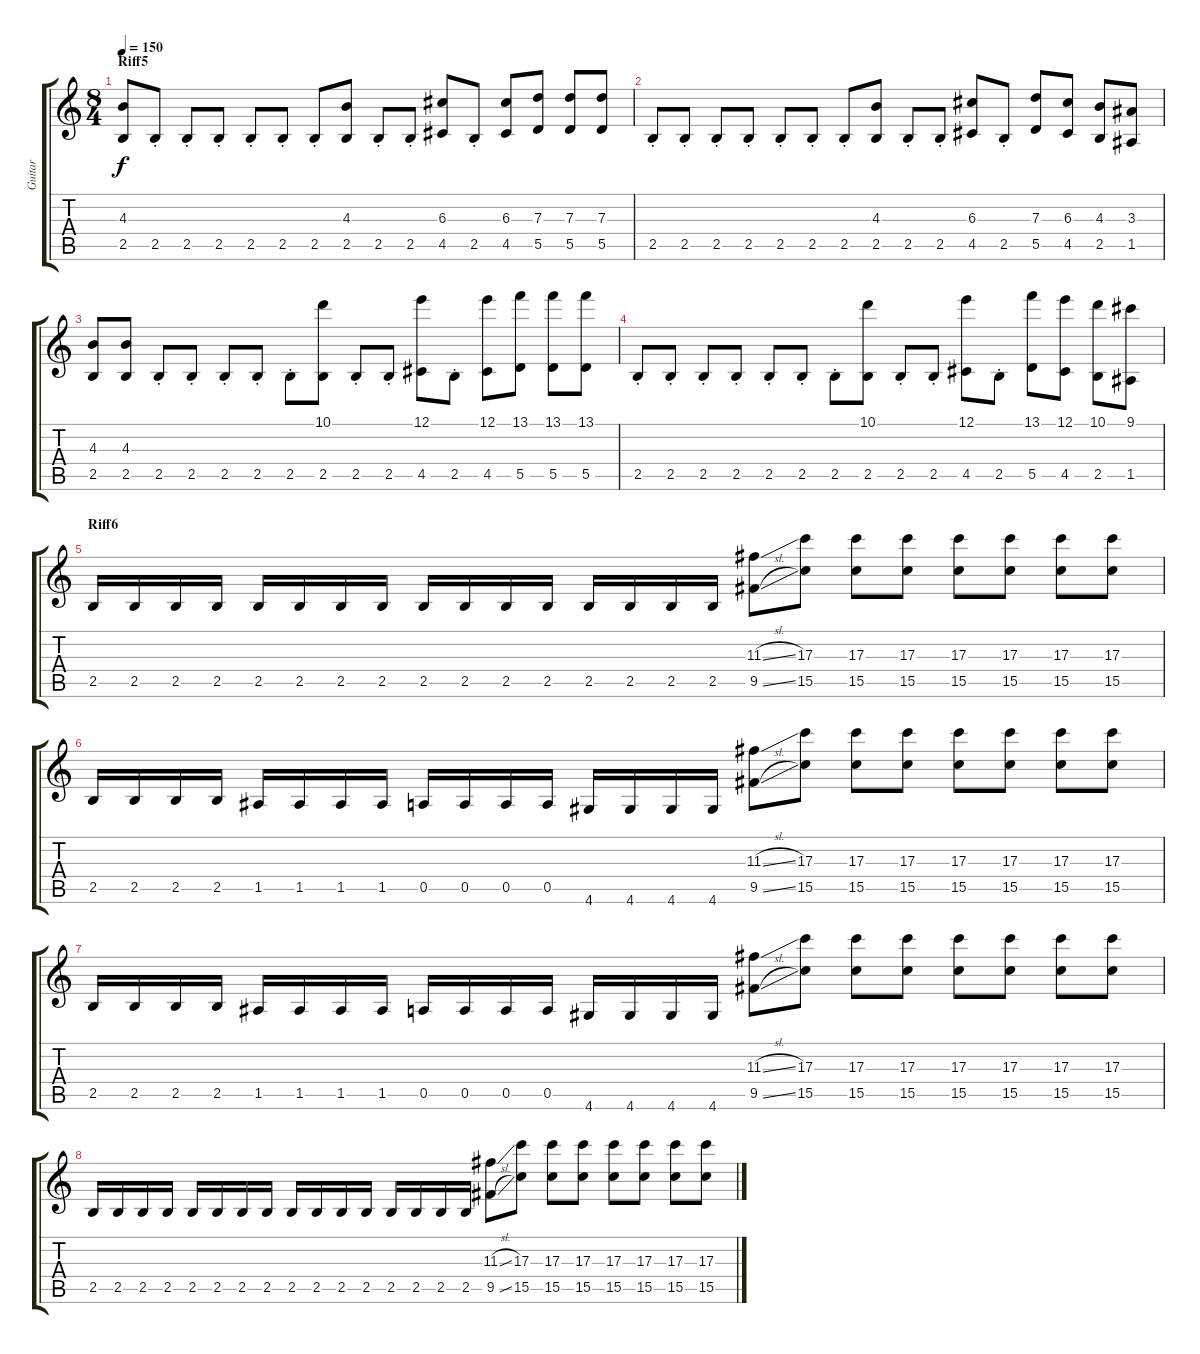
\track ("Guitar" "Guitar") {instrument distortionguitar}
\staff {score tabs}
\tuning (E4 B3 G3 D3 A2 E2) {hide}
\ts (8 4)
\section ("" "Riff5")
\tempo 150
\clef g2
\ks c
(4.3 2.5).8{dy f} 2.5{st}.8 2.5{st}.8 2.5{st}.8 2.5{st}.8 2.5{st}.8 2.5{st}.8 (4.3 2.5).8 2.5{st}.8 2.5{st}.8 (6.3 4.5).8 2.5{st}.8 (6.3 4.5).8 (7.3 5.5).8 (7.3 5.5).8 (7.3 5.5).8 |
2.5{st}.8 2.5{st}.8 2.5{st}.8 2.5{st}.8 2.5{st}.8 2.5{st}.8 2.5{st}.8 (4.3 2.5).8 2.5{st}.8 2.5{st}.8 (6.3 4.5).8 2.5{st}.8 (7.3 5.5).8 (6.3 4.5).8 (4.3 2.5).8 (3.3 1.5).8 |
(4.3 2.5).8 (4.3 2.5).8 2.5{st}.8 2.5{st}.8 2.5{st}.8 2.5{st}.8 2.5{st}.8 (10.1 2.5).8 2.5{st}.8 2.5{st}.8 (12.1 4.5).8 2.5{st}.8 (12.1 4.5).8 (13.1 5.5).8 (13.1 5.5).8 (13.1 5.5).8 |
2.5{st}.8 2.5{st}.8 2.5{st}.8 2.5{st}.8 2.5{st}.8 2.5{st}.8 2.5{st}.8 (10.1 2.5).8 2.5{st}.8 2.5{st}.8 (12.1 4.5).8 2.5{st}.8 (13.1 5.5).8 (12.1 4.5).8 (10.1 2.5).8 (9.1 1.5).8 |
\section ("" "Riff6")
2.5.16 2.5.16 2.5.16 2.5.16 2.5.16 2.5.16 2.5.16 2.5.16 2.5.16 2.5.16 2.5.16 2.5.16 2.5.16 2.5.16 2.5.16 2.5.16 (11.3{sl} 9.5{sl}).8 (17.3 15.5).8 (17.3 15.5).8 (17.3 15.5).8 (17.3 15.5).8 (17.3 15.5).8 (17.3 15.5).8 (17.3 15.5).8 |
2.5.16 2.5.16 2.5.16 2.5.16 1.5.16 1.5.16 1.5.16 1.5.16 0.5.16 0.5.16 0.5.16 0.5.16 4.6.16 4.6.16 4.6.16 4.6.16 (11.3{sl} 9.5{sl}).8 (17.3 15.5).8 (17.3 15.5).8 (17.3 15.5).8 (17.3 15.5).8 (17.3 15.5).8 (17.3 15.5).8 (17.3 15.5).8 |
2.5.16 2.5.16 2.5.16 2.5.16 1.5.16 1.5.16 1.5.16 1.5.16 0.5.16 0.5.16 0.5.16 0.5.16 4.6.16 4.6.16 4.6.16 4.6.16 (11.3{sl} 9.5{sl}).8 (17.3 15.5).8 (17.3 15.5).8 (17.3 15.5).8 (17.3 15.5).8 (17.3 15.5).8 (17.3 15.5).8 (17.3 15.5).8 |
2.5.16 2.5.16 2.5.16 2.5.16 2.5.16 2.5.16 2.5.16 2.5.16 2.5.16 2.5.16 2.5.16 2.5.16 2.5.16 2.5.16 2.5.16 2.5.16 (11.3{sl} 9.5{sl}).8 (17.3 15.5).8 (17.3 15.5).8 (17.3 15.5).8 (17.3 15.5).8 (17.3 15.5).8 (17.3 15.5).8 (17.3 15.5).8
